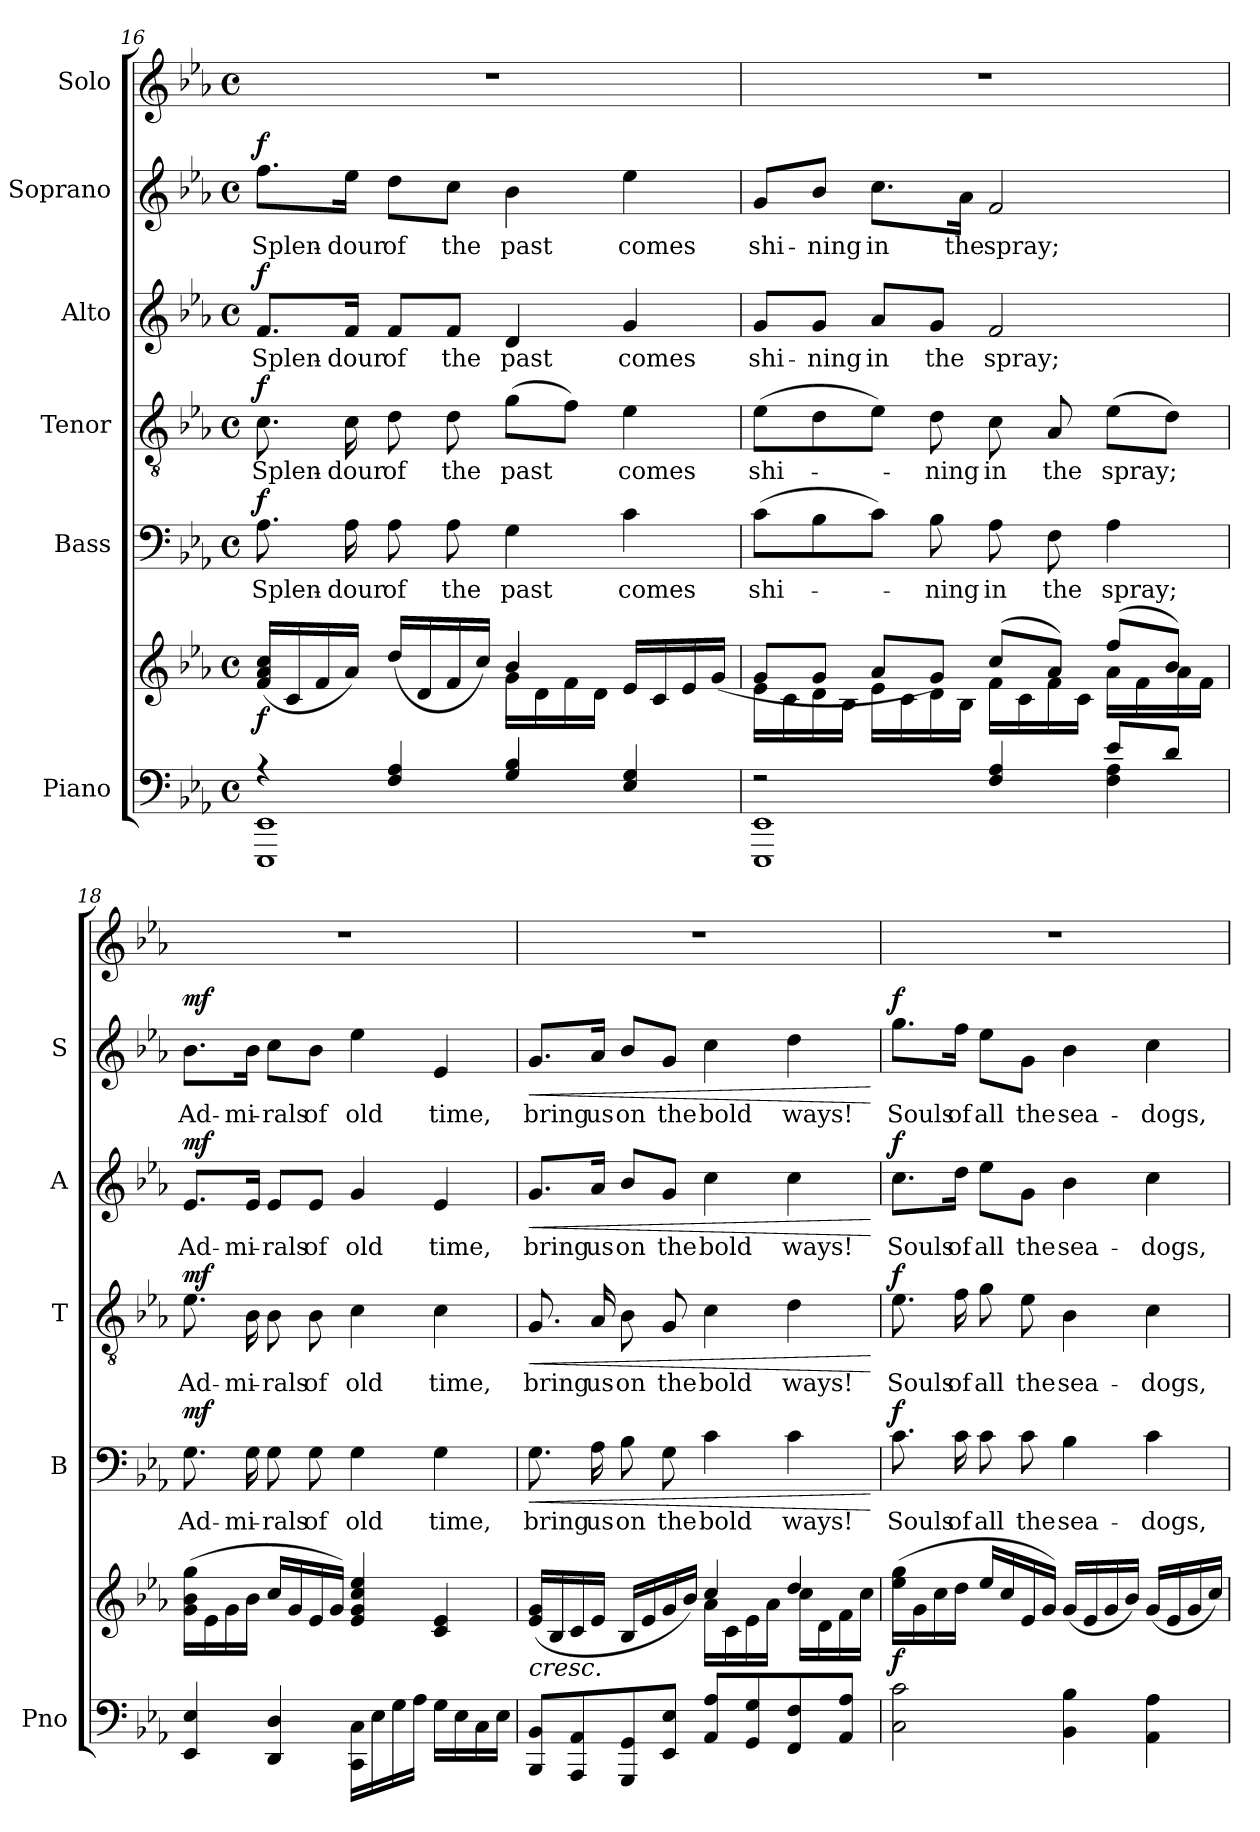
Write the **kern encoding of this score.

**kern	**kern	**dynam	**kern	**text	**dynam	**kern	**text	**dynam	**kern	**text	**dynam	**kern	**text	**dynam	**kern
*part6	*part6	*part6	*part5	*part5	*part5	*part4	*part4	*part4	*part3	*part3	*part3	*part2	*part2	*part2	*part1
*staff7	*staff6	*staff6/7	*staff5	*staff5	*staff5	*staff4	*staff4	*staff4	*staff3	*staff3	*staff3	*staff2	*staff2	*staff2	*staff1
*I"Piano	*	*	*I"Bass	*	*	*I"Tenor	*	*	*I"Alto	*	*	*I"Soprano	*	*	*I"Solo
*I'Pno	*	*	*I'B	*	*	*I'T	*	*	*I'A	*	*	*I'S	*	*	*
*clefF4	*clefG2	*	*clefF4	*	*	*clefGv2	*	*	*clefG2	*	*	*clefG2	*	*	*clefG2
*k[b-e-a-]	*k[b-e-a-]	*	*k[b-e-a-]	*	*	*k[b-e-a-]	*	*	*k[b-e-a-]	*	*	*k[b-e-a-]	*	*	*k[b-e-a-]
*M4/4	*M4/4	*	*M4/4	*	*	*M4/4	*	*	*M4/4	*	*	*M4/4	*	*	*M4/4
*met(c)	*met(c)	*	*met(c)	*	*	*met(c)	*	*	*met(c)	*	*	*met(c)	*	*	*met(c)
=16	=16	=16	=16	=16	=16	=16	=16	=16	=16	=16	=16	=16	=16	=16	=16
*^	*^	*	*	*	*	*	*	*	*	*	*	*	*	*	*
!	!	!	!	!LO:DY:b	!	!LO:LY:b	!LO:DY:a	!	!LO:LY:b	!LO:DY:a	!	!LO:LY:b	!LO:DY:a	!	!LO:LY:b	!LO:DY:a	!
4r	1EEE- 1EE-	(16f/ 16a-/ 16cc/LL	2ryy	f	8.A-\	Splen-	f	8.c\	Splen-	f	8.f/L	Splen-	f	8.ff\L	Splen-	f	1r
.	.	16c/	.	.	.	.	.	.	.	.	.	.	.	.	.	.	.
.	.	16f/	.	.	.	.	.	.	.	.	.	.	.	.	.	.	.
!	!	!	!	!	!	!LO:LY:b	!	!	!LO:LY:b	!	!	!LO:LY:b	!	!	!LO:LY:b	!	!
.	.	16a-/JJ)	.	.	16A-\	-dour	.	16c\	-dour	.	16f/Jk	-dour	.	16ee-\Jk	-dour	.	.
!	!	!	!	!	!	!LO:LY:b	!	!	!LO:LY:b	!	!	!LO:LY:b	!	!	!LO:LY:b	!	!
4F/ 4A-/	.	(16dd/LL	.	.	8A-\	of	.	8d\	of	.	8f/L	of	.	8dd\L	of	.	.
.	.	16d/	.	.	.	.	.	.	.	.	.	.	.	.	.	.	.
!	!	!	!	!	!	!LO:LY:b	!	!	!LO:LY:b	!	!	!LO:LY:b	!	!	!LO:LY:b	!	!
.	.	16f/	.	.	8A-\	the	.	8d\	the	.	8f/J	the	.	8cc\J	the	.	.
.	.	16cc/JJ)	.	.	.	.	.	.	.	.	.	.	.	.	.	.	.
!	!	!	!	!	!	!LO:LY:b	!	!	!LO:LY:b	!	!	!LO:LY:b	!	!	!LO:LY:b	!	!
4G/ 4B-/	.	4b-/	(16g\LL	.	4G\	past	.	(8g\L	past	.	4d/	past	.	4b-\	past	.	.
.	.	.	16d\	.	.	.	.	.	.	.	.	.	.	.	.	.	.
.	.	.	16f\	.	.	.	.	8f\J)	.	.	.	.	.	.	.	.	.
.	.	.	16d\JJ	.	.	.	.	.	.	.	.	.	.	.	.	.	.
!	!	!	!	!	!	!LO:LY:b	!	!	!LO:LY:b	!	!	!LO:LY:b	!	!	!LO:LY:b	!	!
4E-/ 4G/	.	16e-/LL	4ryy	.	4c\	comes	.	4e-\	comes	.	4g/	comes	.	4ee-\	comes	.	.
.	.	16c/	.	.	.	.	.	.	.	.	.	.	.	.	.	.	.
.	.	16e-/	.	.	.	.	.	.	.	.	.	.	.	.	.	.	.
.	.	(16g/JJ	.	.	.	.	.	.	.	.	.	.	.	.	.	.	.
!!LO:LB:g=z
=17	=17	=17	=17	=17	=17	=17	=17	=17	=17	=17	=17	=17	=17	=17	=17	=17	=17
*	*^	*	*	*	*	*	*	*	*	*	*	*	*	*	*	*	*
!	!	!	!	!	!	!	!LO:LY:b	!	!	!LO:LY:b	!	!	!LO:LY:b	!	!	!LO:LY:b	!	!
2r	2.ryy	1EEE- 1EE-	8g/L	16e-\LL	.	(8c\L	shi-	.	(8e-\L	shi-	.	8g/L	shi-	.	8g/L	shi-	.	1r
.	.	.	.	16c\	.	.	.	.	.	.	.	.	.	.	.	.	.	.
!	!	!	!	!	!	!	!	!	!	!	!	!	!LO:LY:b	!	!	!LO:LY:b	!	!
.	.	.	8g/J	16d\	.	8B-\	.	.	8d\	.	.	8g/J	-ning	.	8b-/J	-ning	.	.
.	.	.	.	16B-\JJ	.	.	.	.	.	.	.	.	.	.	.	.	.	.
!	!	!	!	!	!	!	!	!	!	!	!	!	!LO:LY:b	!	!	!LO:LY:b	!	!
.	.	.	8a-/L	16e-\LL	.	8c\J)	.	.	8e-\J)	.	.	8a-/L	in	.	8.cc\L	in	.	.
.	.	.	.	16c\	.	.	.	.	.	.	.	.	.	.	.	.	.	.
!	!	!	!	!	!	!	!LO:LY:b	!	!	!LO:LY:b	!	!	!LO:LY:b	!	!	!	!	!
.	.	.	8g/J)	16d\	.	8B-\	-ning	.	8d\	-ning	.	8g/J	the	.	.	.	.	.
!	!	!	!	!	!	!	!	!	!	!	!	!	!	!	!	!LO:LY:b	!	!
.	.	.	.	16B-\JJ	.	.	.	.	.	.	.	.	.	.	16a-\Jk	the	.	.
!	!	!	!	!	!	!	!LO:LY:b	!	!	!LO:LY:b	!	!	!LO:LY:b	!	!	!LO:LY:b	!	!
4F/ 4A-/	.	.	(8cc/L	16f\LL	.	8A-\	in	.	8c\	in	.	2f/	spray;	.	2f/	spray;	.	.
.	.	.	.	16c\	.	.	.	.	.	.	.	.	.	.	.	.	.	.
!	!	!	!	!	!	!	!LO:LY:b	!	!	!LO:LY:b	!	!	!	!	!	!	!	!
.	.	.	8a-/J)	16f\	.	8F\	the	.	8A-/	the	.	.	.	.	.	.	.	.
.	.	.	.	16c\JJ	.	.	.	.	.	.	.	.	.	.	.	.	.	.
!	!	!	!	!	!	!	!LO:LY:b	!	!	!LO:LY:b	!	!	!	!	!	!	!	!
8e-/L	4F\ 4A-\	.	(8ff/L	16a-\LL	.	4A-\	spray;	.	(8e-\L	spray;	.	.	.	.	.	.	.	.
.	.	.	.	16f\	.	.	.	.	.	.	.	.	.	.	.	.	.	.
8d/J	.	.	8b-/J)	16a-\	.	.	.	.	8d\J)	.	.	.	.	.	.	.	.	.
.	.	.	.	16f\JJ	.	.	.	.	.	.	.	.	.	.	.	.	.	.
*v	*v	*v	*	*	*	*	*	*	*	*	*	*	*	*	*	*	*	*
=18	=18	=18	=18	=18	=18	=18	=18	=18	=18	=18	=18	=18	=18	=18	=18	=18
!	!	!	!	!	!LO:LY:b	!LO:DY:a	!	!LO:LY:b	!LO:DY:a	!	!LO:LY:b	!LO:DY:a	!	!LO:LY:b	!LO:DY:a	!
*	*v	*v	*	*	*	*	*	*	*	*	*	*	*	*	*	*
4EE-/ 4E-/	(16g\ 16b-\ 16gg\LL	.	8.G\	Ad-	mf	8.e-\	Ad-	mf	8.e-/L	Ad-	mf	8.b-\L	Ad-	mf	1r
.	16e-\	.	.	.	.	.	.	.	.	.	.	.	.	.	.
.	16g\	.	.	.	.	.	.	.	.	.	.	.	.	.	.
!	!	!	!	!LO:LY:b	!	!	!LO:LY:b	!	!	!LO:LY:b	!	!	!LO:LY:b	!	!
.	16b-\JJ	.	16G\	-mi-	.	16B-\	-mi-	.	16e-/Jk	-mi-	.	16b-\Jk	-mi-	.	.
!	!	!	!	!LO:LY:b	!	!	!LO:LY:b	!	!	!LO:LY:b	!	!	!LO:LY:b	!	!
4DD/ 4D/	16cc/LL	.	8G\	-rals	.	8B-\	-rals	.	8e-/L	-rals	.	8cc\L	-rals	.	.
.	16g/	.	.	.	.	.	.	.	.	.	.	.	.	.	.
!	!	!	!	!LO:LY:b	!	!	!LO:LY:b	!	!	!LO:LY:b	!	!	!LO:LY:b	!	!
.	16e-/	.	8G\	of	.	8B-\	of	.	8e-/J	of	.	8b-\J	of	.	.
.	16g/JJ)	.	.	.	.	.	.	.	.	.	.	.	.	.	.
!	!	!	!	!LO:LY:b	!	!	!LO:LY:b	!	!	!LO:LY:b	!	!	!LO:LY:b	!	!
16CC\ 16C\LL	4e-/ 4g/ 4cc/ 4ee-/	.	4G\	old	.	4c\	old	.	4g/	old	.	4ee-\	old	.	.
16E-\	.	.	.	.	.	.	.	.	.	.	.	.	.	.	.
16G\	.	.	.	.	.	.	.	.	.	.	.	.	.	.	.
16A-\JJ	.	.	.	.	.	.	.	.	.	.	.	.	.	.	.
!	!	!	!	!LO:LY:b	!	!	!LO:LY:b	!	!	!LO:LY:b	!	!	!LO:LY:b	!	!
16G\LL	4c/ 4e-/	.	4G\	time,	.	4c\	time,	.	4e-/	time,	.	4e-/	time,	.	.
16E-\	.	.	.	.	.	.	.	.	.	.	.	.	.	.	.
16C\	.	.	.	.	.	.	.	.	.	.	.	.	.	.	.
16E-\JJ	.	.	.	.	.	.	.	.	.	.	.	.	.	.	.
=19	=19	=19	=19	=19	=19	=19	=19	=19	=19	=19	=19	=19	=19	=19	=19
*	*^	*	*	*	*	*	*	*	*	*	*	*	*	*	*
!	!LO:TX:b:i:t=cresc.	!	!	!	!	!	!	!	!	!	!	!	!	!	!	!
!	!	!	!	!	!LO:LY:b	!LO:HP:b	!	!LO:LY:b	!LO:HP:b	!	!LO:LY:b	!LO:HP:b	!	!LO:LY:b	!LO:HP:b	!
8BBB-/ 8BB-/L	(16e-/ 16g/LL	2ryy	.	8.G\	bring	<	8.G/	bring	<	8.g/L	bring	<	8.g/L	bring	<	1r
.	16B-/	.	.	.	.	.	.	.	.	.	.	.	.	.	.	.
8AAA-/ 8AA-/	16c/	.	.	.	.	.	.	.	.	.	.	.	.	.	.	.
!	!	!	!	!	!LO:LY:b	!	!	!LO:LY:b	!	!	!LO:LY:b	!	!	!LO:LY:b	!	!
.	16e-/JJ	.	.	16A-\	us	.	16A-/	us	.	16a-/Jk	us	.	16a-/Jk	us	.	.
!	!	!	!	!	!LO:LY:b	!	!	!LO:LY:b	!	!	!LO:LY:b	!	!	!LO:LY:b	!	!
8GGG/ 8GG/	16B-/LL	.	.	8B-\	on	.	8B-\	on	.	8b-/L	on	.	8b-/L	on	.	.
.	16e-/	.	.	.	.	.	.	.	.	.	.	.	.	.	.	.
!	!	!	!	!	!LO:LY:b	!	!	!LO:LY:b	!	!	!LO:LY:b	!	!	!LO:LY:b	!	!
8EE-/ 8E-/J	16g/	.	.	8G\	the	.	8G/	the	.	8g/J	the	.	8g/J	the	.	.
.	16b-/JJ)	.	.	.	.	.	.	.	.	.	.	.	.	.	.	.
!	!	!	!	!	!LO:LY:b	!	!	!LO:LY:b	!	!	!LO:LY:b	!	!	!LO:LY:b	!	!
8AA-/ 8A-/L	4cc/	16a-\LL	.	4c\	bold	.	4c\	bold	.	4cc\	bold	.	4cc\	bold	.	.
.	.	16c\	.	.	.	.	.	.	.	.	.	.	.	.	.	.
8GG/ 8G/	.	16e-\	.	.	.	.	.	.	.	.	.	.	.	.	.	.
.	.	16a-\JJ	.	.	.	.	.	.	.	.	.	.	.	.	.	.
!	!	!	!	!	!LO:LY:b	!	!	!LO:LY:b	!	!	!LO:LY:b	!	!	!LO:LY:b	!	!
8FF/ 8F/	4dd/	16cc\LL	.	4c\	ways!	.	4d\	ways!	.	4cc\	ways!	.	4dd\	ways!	.	.
.	.	16d\	.	.	.	.	.	.	.	.	.	.	.	.	.	.
8AA-/ 8A-/J	.	16f\	.	.	.	.	.	.	.	.	.	.	.	.	.	.
.	.	16cc\JJ	.	.	.	.	.	.	.	.	.	.	.	.	.	.
*	*v	*v	*	*	*	*	*	*	*	*	*	*	*	*	*	*
.	.	.	.	.	[	.	.	[	.	.	[	.	.	[	.
!!LO:PB:g=z
=20	=20	=20	=20	=20	=20	=20	=20	=20	=20	=20	=20	=20	=20	=20	=20
!	!	!LO:DY:b	!	!LO:LY:b	!LO:DY:a	!	!LO:LY:b	!LO:DY:a	!	!LO:LY:b	!LO:DY:a	!	!LO:LY:b	!LO:DY:a	!
2C\ 2c\	(16ee-\ 16gg\LL	f	8.c\	Souls	f	8.e-\	Souls	f	8.cc\L	Souls	f	8.gg\L	Souls	f	1r
.	16g\	.	.	.	.	.	.	.	.	.	.	.	.	.	.
.	16cc\	.	.	.	.	.	.	.	.	.	.	.	.	.	.
!	!	!	!	!LO:LY:b	!	!	!LO:LY:b	!	!	!LO:LY:b	!	!	!LO:LY:b	!	!
.	16dd\JJ	.	16c\	of	.	16f\	of	.	16dd\Jk	of	.	16ff\Jk	of	.	.
!	!	!	!	!LO:LY:b	!	!	!LO:LY:b	!	!	!LO:LY:b	!	!	!LO:LY:b	!	!
.	16ee-/LL	.	8c\	all	.	8g\	all	.	8ee-\L	all	.	8ee-\L	all	.	.
.	16cc/	.	.	.	.	.	.	.	.	.	.	.	.	.	.
!	!	!	!	!LO:LY:b	!	!	!LO:LY:b	!	!	!LO:LY:b	!	!	!LO:LY:b	!	!
.	16e-/	.	8c\	the	.	8e-\	the	.	8g\J	the	.	8g\J	the	.	.
.	16g/JJ)	.	.	.	.	.	.	.	.	.	.	.	.	.	.
!	!	!	!	!LO:LY:b	!	!	!LO:LY:b	!	!	!LO:LY:b	!	!	!LO:LY:b	!	!
4BB-\ 4B-\	(16g/LL	.	4B-\	sea-	.	4B-\	sea-	.	4b-\	sea-	.	4b-\	sea-	.	.
.	16e-/	.	.	.	.	.	.	.	.	.	.	.	.	.	.
.	16g/	.	.	.	.	.	.	.	.	.	.	.	.	.	.
.	16b-/JJ)	.	.	.	.	.	.	.	.	.	.	.	.	.	.
!	!	!	!	!LO:LY:b	!	!	!LO:LY:b	!	!	!LO:LY:b	!	!	!LO:LY:b	!	!
4AA-\ 4A-\	(16g/LL	.	4c\	-dogs,	.	4c\	-dogs,	.	4cc\	-dogs,	.	4cc\	-dogs,	.	.
.	16e-/	.	.	.	.	.	.	.	.	.	.	.	.	.	.
.	16g/	.	.	.	.	.	.	.	.	.	.	.	.	.	.
.	16cc/JJ)	.	.	.	.	.	.	.	.	.	.	.	.	.	.
=	=	=	=	=	=	=	=	=	=	=	=	=	=	=	=
*-	*-	*-	*-	*-	*-	*-	*-	*-	*-	*-	*-	*-	*-	*-	*-
